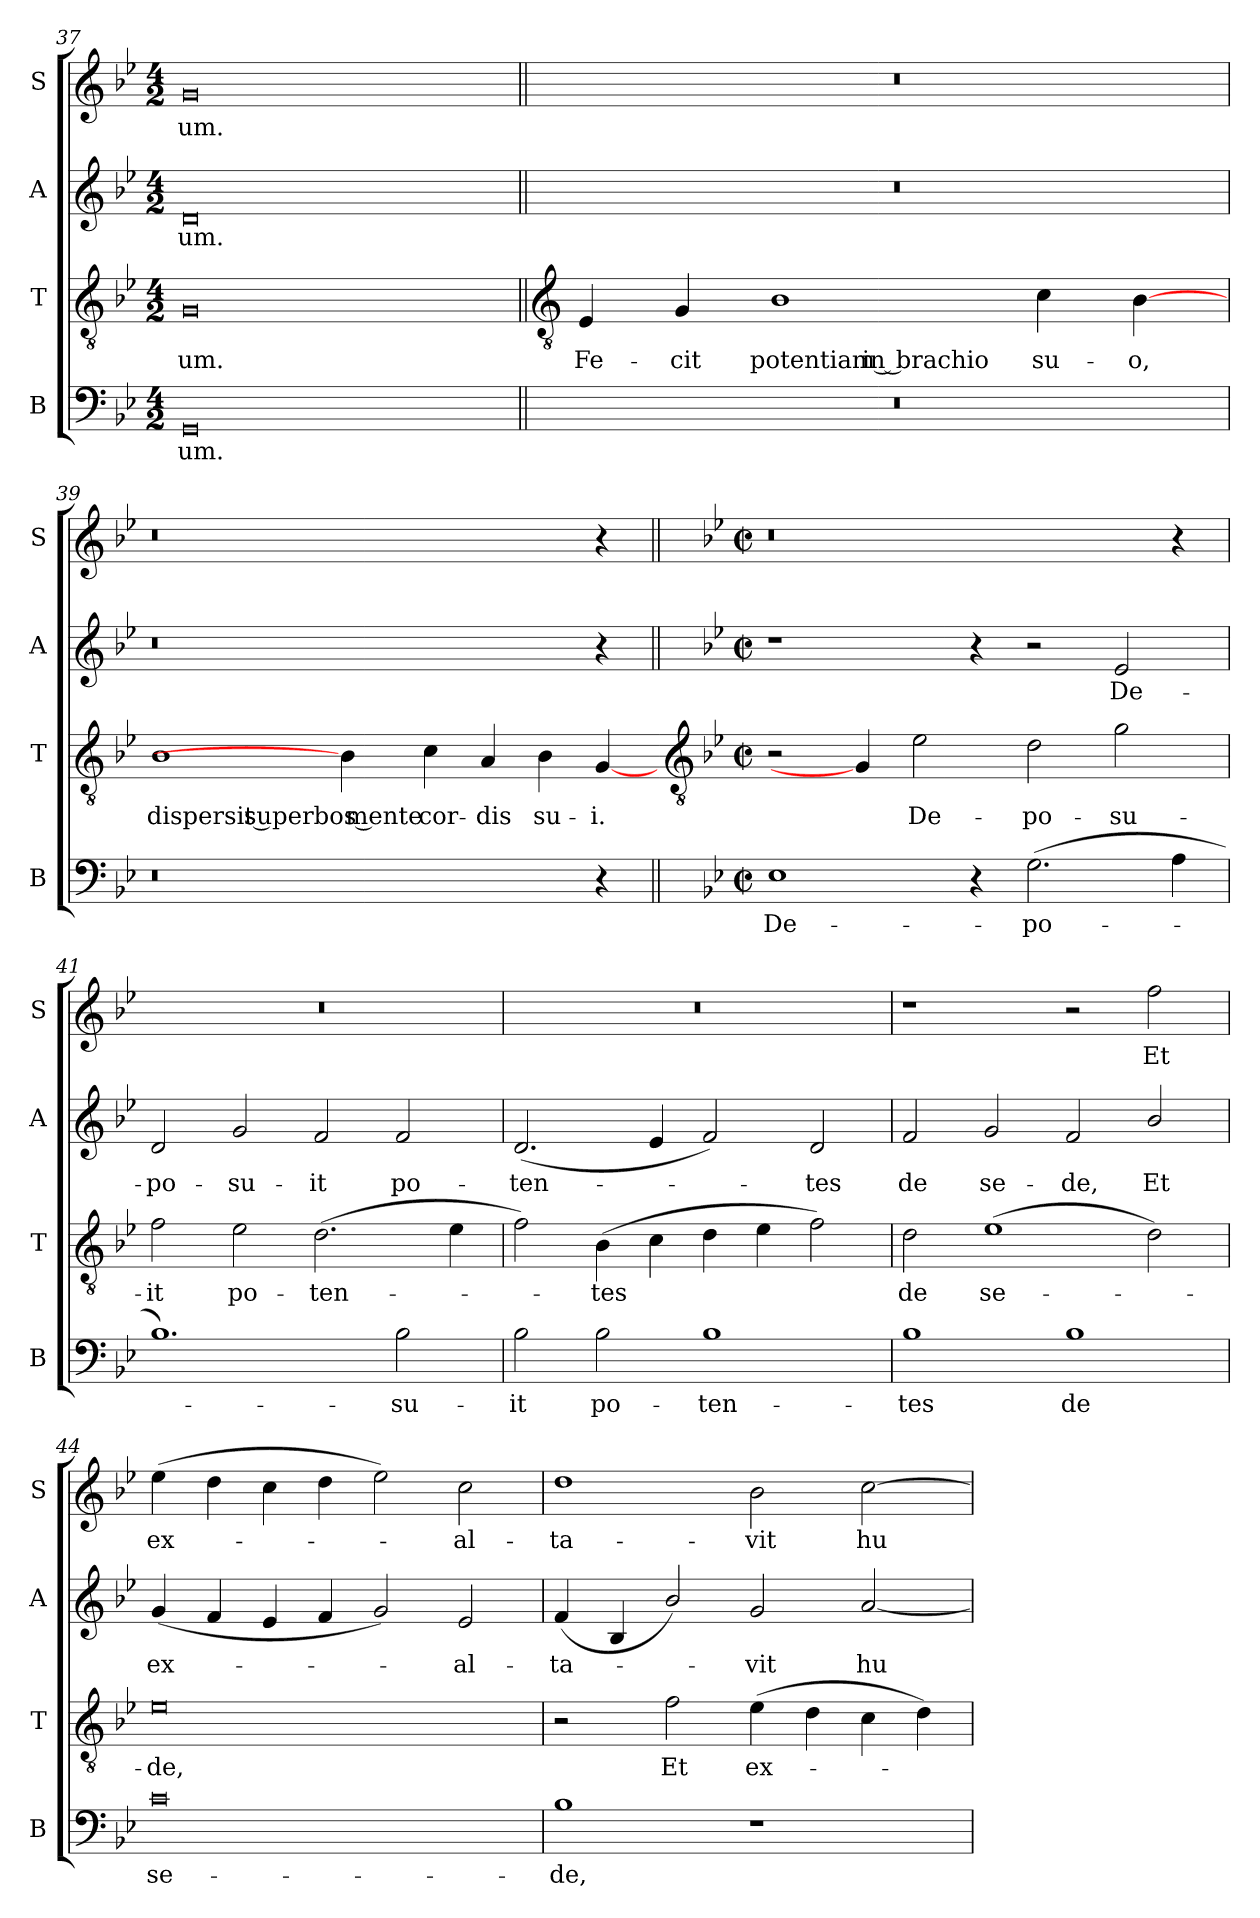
**kern	**text	**kern	**text	**kern	**text	**kern	**text
*part4	*part4	*part3	*part3	*part2	*part2	*part1	*part1
*staff4	*staff4	*staff3	*staff3	*staff2	*staff2	*staff1	*staff1
*I"B	*	*I"T	*	*I"A	*	*I"S	*
*I'B	*	*I'T	*	*I'A	*	*I'S	*
*clefF4	*	*clefGv2	*	*clefG2	*	*clefG2	*
*k[b-e-]	*	*k[b-e-]	*	*k[b-e-]	*	*k[b-e-]	*
*B-:	*	*B-:	*	*B-:	*	*B-:	*
*M4/2	*	*M4/2	*	*M4/2	*	*M4/2	*
=37	=37	=37	=37	=37	=37	=37	=37
!	!LO:LY:b	!	!LO:LY:b	!	!LO:LY:b	!	!LO:LY:b
0GG	um.	0G	-um.	0d	-um.	0g	um.
!!LO:LB:g=z
=38||	=38||	=38||	=38||	=38||	=38||	=38||	=38||
*	*	*clefGv2	*	*	*	*	*
!	!	!	!LO:LY:b	!	!	!	!
0r	.	4E-	Fe-	0r	.	0r	.
!	!	!	!LO:LY:b	!	!	!	!
.	.	4G	-cit	.	.	.	.
!	!	!	!LO:LY:b	!	!	!	!
.	.	1B-	potentiam in brachio	.	.	.	.
!	!	!	!LO:LY:b	!	!	!	!
.	.	4c	su-	.	.	.	.
!	!	!	!LO:LY:b	!	!	!	!
.	.	[4B-	-o,	.	.	.	.
=39	=39	=39	=39	=39	=39	=39	=39
!	!	!	!LO:LY:b	!	!	!	!
0r	.	1B-	dispersit superbos mente	0r	.	0r	.
.	.	4B-]	.	.	.	.	.
!	!	!	!LO:LY:b	!	!	!	!
.	.	4c	cor-	.	.	.	.
!	!	!	!LO:LY:b	!	!	!	!
.	.	4A	-dis	.	.	.	.
!	!	!	!LO:LY:b	!	!	!	!
.	.	4B-	su-	.	.	.	.
!	!	!	!LO:LY:b	!	!	!	!
4r	.	[4G	-i.	4r	.	4r	.
!!LO:LB:g=z
=40||	=40||	=40-	=40||	=40||	=40||	=40||	=40||
*	*	*clefGv2	*	*	*	*	*
*k[b-e-]	*	*	*	*k[b-e-]	*	*k[b-e-]	*
*B-:	*	*	*	*B-:	*	*B-:	*
*M4/2	*	*M4/2	*	*M4/2	*	*M4/2	*
*met(c|)	*	*met(c|)	*	*met(c|)	*	*met(c|)	*
!	!LO:LY:b	!	!	!	!	!	!
1E-	De-	2r	.	1r	.	0r	.
.	.	4G]	.	.	.	.	.
!	!	!	!LO:LY:b	!	!	!	!
.	.	2e-	De-	.	.	.	.
4r	.	.	.	4r	.	.	.
!	!LO:LY:b	!	!LO:LY:b	!	!	!	!
(>2.G	-po-	2d	-po-	2r	.	.	.
!	!	!	!LO:LY:b	!	!LO:LY:b	!	!
.	.	2g	-su-	2e-	De-	.	.
4A	.	.	.	.	.	4r	.
=41	=41	=41	=41	=41	=41	=41	=41
!	!	!	!LO:LY:b	!	!LO:LY:b	!	!
1.B-)	.	2f	-it	2d	-po-	0r	.
!	!	!	!LO:LY:b	!	!LO:LY:b	!	!
.	.	2e-	po-	2g	-su-	.	.
!	!	!	!LO:LY:b	!	!LO:LY:b	!	!
.	.	(>2.d	-ten-	2f	-it	.	.
!	!LO:LY:b	!	!	!	!LO:LY:b	!	!
2B-	su-	.	.	2f	po-	.	.
.	.	4e-	.	.	.	.	.
=42	=42	=42	=42	=42	=42	=42	=42
!	!LO:LY:b	!	!	!	!LO:LY:b	!	!
2B-	-it	2f)	.	(<2.d	-ten-	0r	.
!	!LO:LY:b	!	!LO:LY:b	!	!	!	!
2B-	po-	(>4B-	tes	.	.	.	.
.	.	4c	.	4e-	.	.	.
!	!LO:LY:b	!	!	!	!	!	!
1B-	-ten-	4d	.	2f)	.	.	.
.	.	4e-	.	.	.	.	.
!	!	!	!	!	!LO:LY:b	!	!
.	.	2f)	.	2d	tes	.	.
=43	=43	=43	=43	=43	=43	=43	=43
!	!LO:LY:b	!	!LO:LY:b	!	!LO:LY:b	!	!
1B-	-tes	2d	de	2f	de	1r	.
!	!	!	!LO:LY:b	!	!LO:LY:b	!	!
.	.	(>1e-	se-	2g	se-	.	.
!	!LO:LY:b	!	!	!	!LO:LY:b	!	!
1B-	de	.	.	2f	-de,	2r	.
!	!	!	!	!	!LO:LY:b	!	!LO:LY:b
.	.	2d)	.	2b-/	Et	2ff	Et
=44	=44	=44	=44	=44	=44	=44	=44
!	!LO:LY:b	!	!LO:LY:b	!	!LO:LY:b	!	!LO:LY:b
0c	se-	0e-	de,	(<4g	ex-	(>4ee-	ex-
.	.	.	.	4f	.	4dd	.
.	.	.	.	4e-	.	4cc	.
.	.	.	.	4f	.	4dd	.
.	.	.	.	2g)	.	2ee-)	.
!	!	!	!	!	!LO:LY:b	!	!LO:LY:b
.	.	.	.	2e-	al-	2cc	al-
=45	=45	=45	=45	=45	=45	=45	=45
!	!LO:LY:b	!	!	!	!LO:LY:b	!	!LO:LY:b
1B-	-de,	2r	.	(<4f	-ta-	1dd	-ta-
.	.	.	.	4B-	.	.	.
!	!	!	!LO:LY:b	!	!	!	!
.	.	2f	Et	2b-/)	.	.	.
!	!	!	!LO:LY:b	!	!LO:LY:b	!	!LO:LY:b
1r	.	(>4e-	ex-	2g	vit	2b-	-vit
.	.	4d	.	.	.	.	.
!	!	!	!	!	!LO:LY:b	!	!LO:LY:b
.	.	4c	.	[2a/	hu-	[2cc	hu-
.	.	4d)	.	.	.	.	.
=	=	=	=	=	=	=	=
*-	*-	*-	*-	*-	*-	*-	*-
